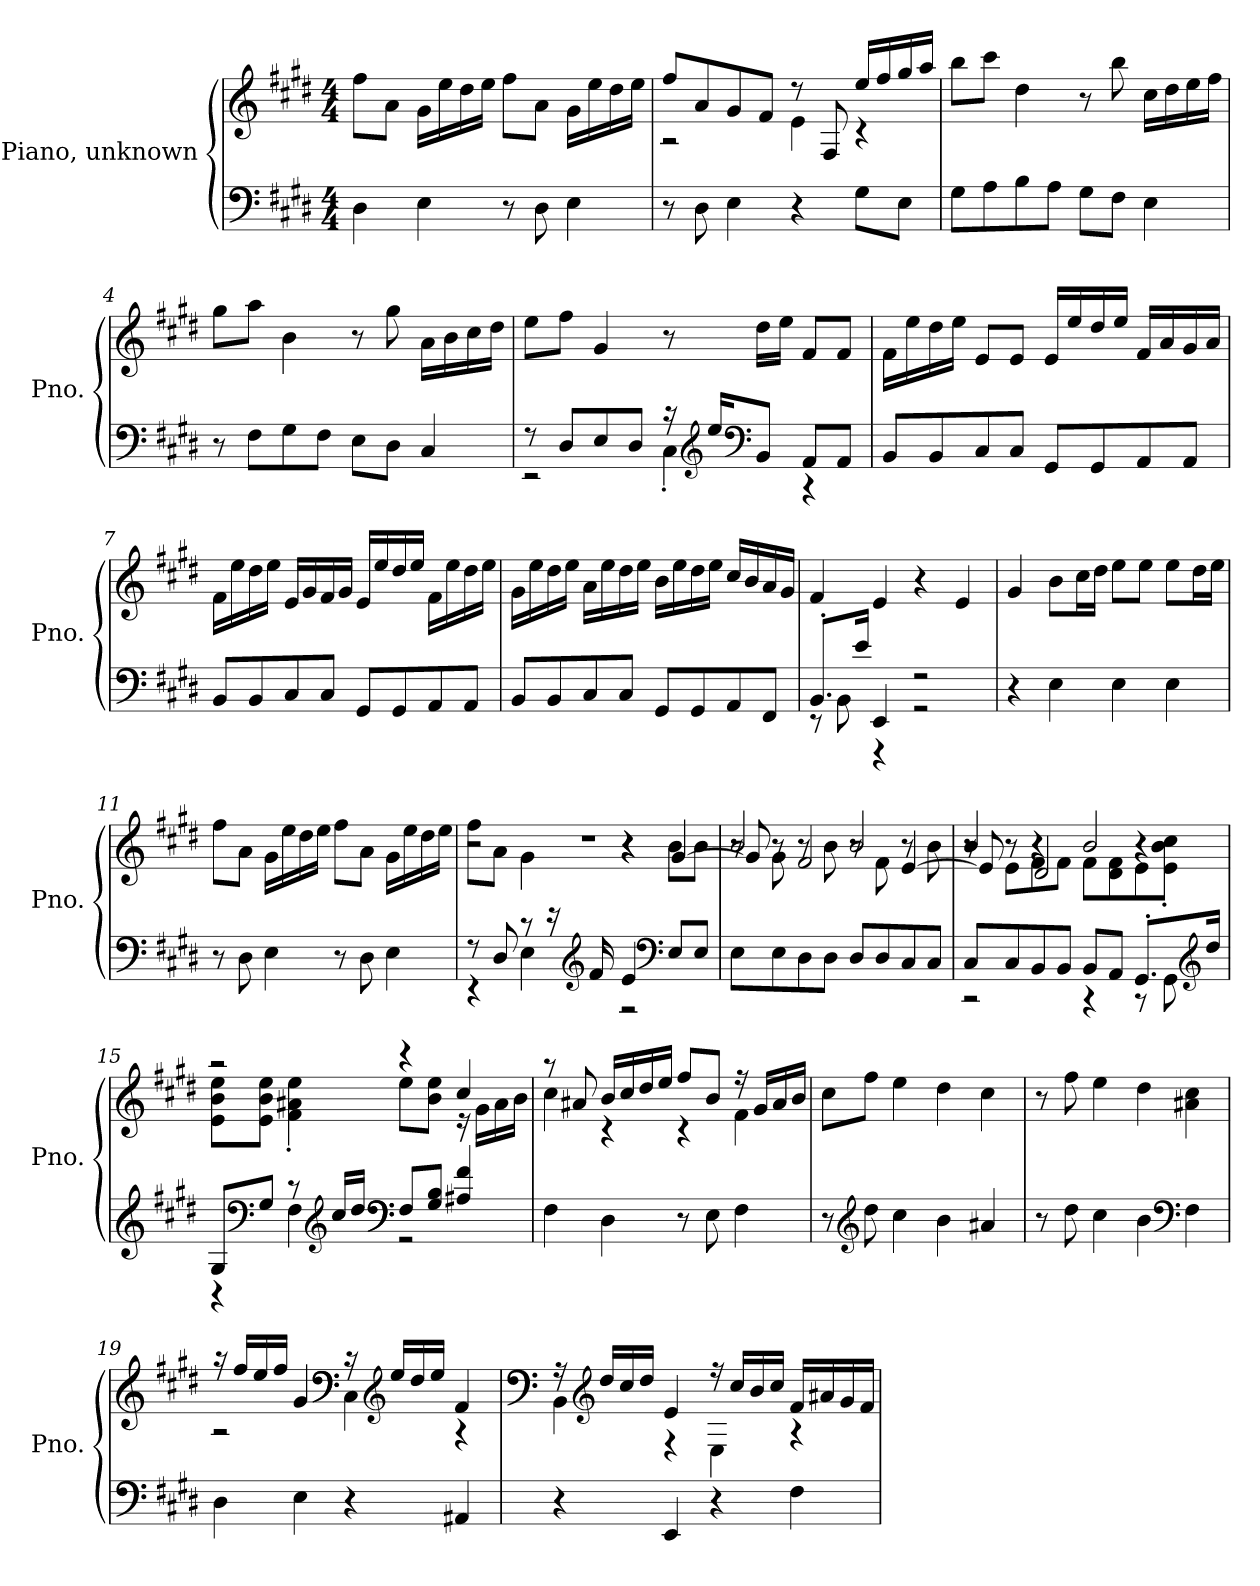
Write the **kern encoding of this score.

**kern	**kern
*part1	*part1
*staff2	*staff1
*I"Piano, unknown	*
*I'Pno.	*
*clefF4	*clefG2
*k[f#c#g#d#]	*k[f#c#g#d#]
*M4/4	*M4/4
*MM120	*MM120
=1	=1
4D#\	8ff#\L
.	8a\J
4E\	16g#\LL
.	16ee\
.	16dd#\
.	16ee\JJ
8r	8ff#\L
8D#\	8a\J
4E\	16g#\LL
.	16ee\
.	16dd#\
.	16ee\JJ
=2	=2
*	*^
8r	8ff#/L	2r
8D#\	8a/	.
4E\	8g#/	.
.	8f#/J	.
4r	8r	4e\
.	8F#/	.
8G#\L	16ee/LL	4r
.	16ff#/	.
8E\J	16gg#/	.
.	16aa/JJ	.
*	*v	*v
=3	=3
8G#\L	8bb\L
8A\	8ccc#\J
8B\	4dd#\
8A\J	.
8G#\L	8r
8F#\J	8bb\
4E\	16cc#\LL
.	16dd#\
.	16ee\
.	16ff#\JJ
!!LO:LB:g=z
=4	=4
8r	8gg#\L
8F#\L	8aa\J
8G#\	4b\
8F#\J	.
8E\L	8r
8D#\J	8gg#\
4C#/	16a\LL
.	16b\
.	16cc#\
.	16dd#\JJ
=5	=5
*^	*
8r	2r	8ee\L
8D#/L	.	8ff#\J
8E/	.	4g#/
8D#/J	.	.
16r	4C#'\	8r
*clefG2	*	*
16ee/KL	.	.
*clefF4	*	*
8BB/J	.	16dd#\LL
.	.	16ee\JJ
8AA/L	4r	8f#/L
8AA/J	.	8f#/J
*v	*v	*
=6	=6
8BB/L	16f#\LL
.	16ee\
8BB/	16dd#\
.	16ee\JJ
8C#/	8e/L
8C#/J	8e/J
8GG#/L	16e/LL
.	16ee/
8GG#/	16dd#/
.	16ee/JJ
8AA/	16f#/LL
.	16a/
8AA/J	16g#/
.	16a/JJ
!!LO:LB:g=z
=7	=7
8BB/L	16f#\LL
.	16ee\
8BB/	16dd#\
.	16ee\JJ
8C#/	16e/LL
.	16g#/
8C#/J	16f#/
.	16g#/JJ
8GG#/L	16e/LL
.	16ee/
8GG#/	16dd#/
.	16ee/JJ
8AA/	16f#\LL
.	16ee\
8AA/J	16dd#\
.	16ee\JJ
=8	=8
8BB/L	16g#\LL
.	16ee\
8BB/	16dd#\
.	16ee\JJ
8C#/	16a\LL
.	16ee\
8C#/J	16dd#\
.	16ee\JJ
8GG#/L	16b\LL
.	16ee\
8GG#/	16dd#\
.	16ee\JJ
8AA/	16cc#/LL
.	16b/
8FF#/J	16a/
.	16g#/JJ
=9	=9
*^	*
8.BB'/L	8r	4f#/
.	8BB\	.
16e/Jk	.	.
4EE/	4r	4e/
2r	2r	4r
.	.	4e/
*v	*v	*
!!LO:LB:g=z
=10	=10
4r	4g#/
4E\	8b\L
.	16cc#\L
.	16dd#\JJ
4E\	8ee\L
.	8ee\J
4E\	8ee\L
.	16dd#\L
.	16ee\JJ
=11	=11
8r	8ff#\L
8D#\	8a\J
4E\	16g#\LL
.	16ee\
.	16dd#\
.	16ee\JJ
8r	8ff#\L
8D#\	8a\J
4E\	16g#\LL
.	16ee\
.	16dd#\
.	16ee\JJ
=12	=12
*^	*^
*	*	*	*^
8r	4r	1r	8ff#\L	2r
8D#/	.	.	8a\J	.
8r	4E\	.	4g#\	.
16r	.	.	.	.
*clefG2	*	*	*	*
16f#/	.	.	.	.
4e/	2r	.	4r	4r
*clefF4	*	*	*	*
8E/L	.	.	8b\L	[4g#/
8E/J	.	.	8b\J	.
*v	*v	*	*	*
!!LO:LB:g=z	!!	!!
=13	=13	=13	=13
8E\L	2b/	8r	8g#/]
8E\	.	8g#\	8r
8D#\	.	8r	2f#/
8D#\J	.	8b\	.
8D#/L	2b/	8r	.
8D#/	.	8f#\	.
8C#/	.	8r	[4e/
8C#/J	.	8b\	.
=14	=14	=14	=14
*^	*	*	*
8C#/L	2r	4b/	8r	8e/]
8C#/	.	.	8e\L	8r
8BB/	.	4r	8f#\	2d#/
8BB/J	.	.	8f#\J	.
8BB/L	4r	2b/	8f#\L	.
8AA/J	.	.	8d#\ 8f#\	.
8.GG#'/L	8r	.	8e\	4r
.	8GG#\	.	8e\' 8b\' 8cc#\'J	.
*clefG2	*	*	*	*
16dd#/Jk	.	.	.	.
*	*	*	*v	*v
=15	=15	=15	=15
8G#/L	4r	2r	8e\ 8b\ 8ee\L
*clefF4	*	*	*
8G#/J	.	.	8e\ 8b\ 8ee\J
8r	4F#\	.	4f#\' 4a#X\' 4ee\'
*clefG2	*	*	*
16cc#/LL	.	.	.
16dd#/JJ	.	.	.
*clefF4	*	*	*
8F#/L	2r	4r	8ee\L
8G#/ 8B/J	.	.	8b\ 8ee\J
4A#X/ 4f#/	.	4cc#/	16r
.	.	.	16g#\LL
.	.	.	16a#\
.	.	.	16b\JJ
*v	*v	*	*
!!LO:LB:g=z	!!
=16	=16	=16
4F#\	8r	4cc#\
.	8a#X/	.
4D#\	16b/LL	4r
.	16cc#/	.
.	16dd#/	.
.	16ee/JJ	.
8r	8ff#/L	4r
8E\	8b/J	.
4F#\	16r	4f#\
.	16g#/LL	.
.	16a#/	.
.	16b/JJ	.
*	*v	*v
=17	=17
8r	8cc#\L
*clefG2	*
8dd#\	8ff#\J
4cc#\	4ee\
4b\	4dd#\
4a#X/	4cc#\
=18	=18
8r	8r
8dd#\	8ff#\
4cc#\	4ee\
4b\	4dd#\
*clefF4	*
4F#\	4a#X\ 4cc#\
=19	=19
*	*^
4D#\	16r	2r
.	16ff#/LL	.
.	16ee/	.
.	16ff#/JJ	.
4E\	4g#/	.
*	*clefF4	*
4r	16r	4C#\
*	*clefG2	*
.	16ee/LL	.
.	16dd#/	.
.	16ee/JJ	.
4AA#X/	4f#/	4r
!!LO:PB:g=z	!!
=20	=20	=20
*	*clefF4	*
4r	16r	4BB\
*	*clefG2	*
.	16dd#/LL	.
.	16cc#/	.
.	16dd#/JJ	.
4EE/	4e/	4r
4r	16r	4E\
.	16cc#/LL	.
.	16b/	.
.	16cc#/JJ	.
4F#\	16f#/LL	4r
.	16a#X/	.
.	16g#/	.
.	16f#/JJ	.
*	*v	*v
=	=
*-	*-
